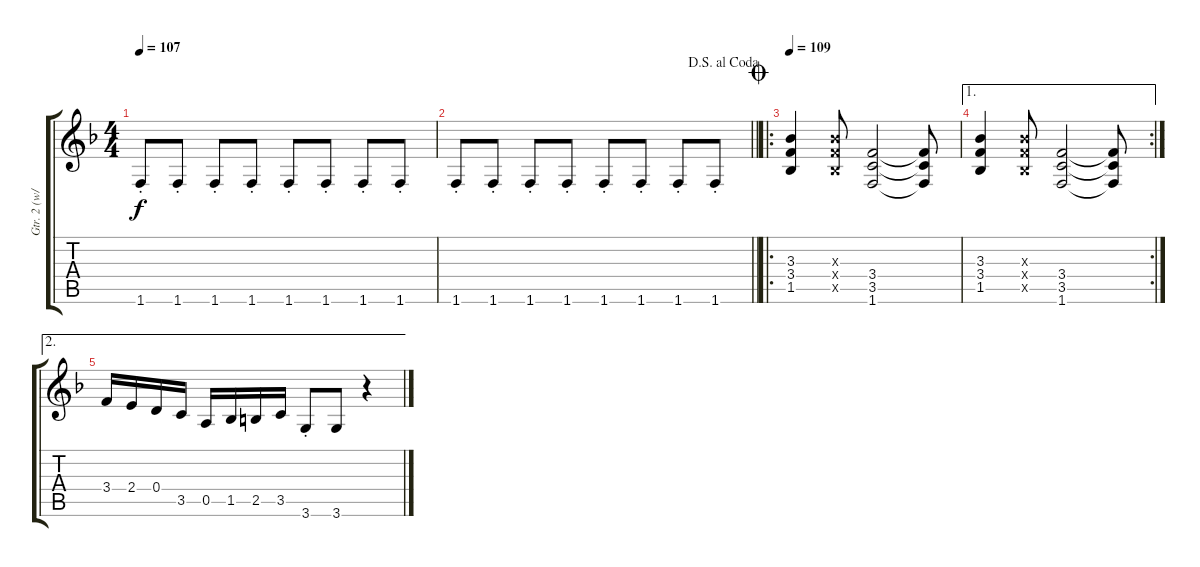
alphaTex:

\track ("Gtr. 2 (w/ chorus)" "Gtr. 2 (w/") {instrument electricguitarclean}
\staff {score tabs}
\tuning (E4 B3 G3 D3 A2 E2) {hide}
\ts (4 4)
\tempo 107
\clef g2
\ks f
1.6{st}.8{dy f} 1.6{st}.8 1.6{st}.8 1.6{st}.8 1.6{st}.8 1.6{st}.8 1.6{st}.8 1.6{st}.8 |
\jump dalsegnoalcoda
\barLineRight lightlight
1.6{st}.8 1.6{st}.8 1.6{st}.8 1.6{st}.8 1.6{st}.8 1.6{st}.8 1.6{st}.8 1.6{st}.8 |
\ro
\jump coda
\tempo 109
(3.3 3.4 1.5).4 (3.3{x} 3.4{x} 1.5{x}).8 (3.4 3.5 1.6).2 (3.4{t} 3.5{t} 1.6{t}).8 |
\ae 1
\rc 2
(3.3 3.4 1.5).4 (3.3{x} 3.4{x} 1.5{x}).8 (3.4 3.5 1.6).2 (3.4{t} 3.5{t} 1.6{t}).8 |
\ae 2
3.4.16 2.4.16 0.4.16 3.5.16 0.5.16 1.5.16 2.5.16 3.5.16 3.6{st}.8 3.6.8 r.4
